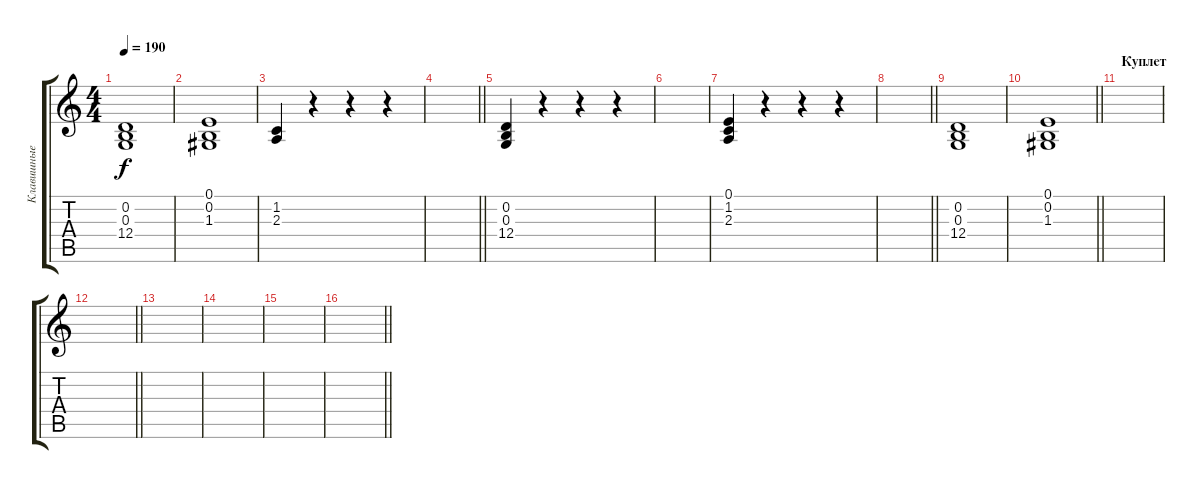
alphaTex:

\track ("Клавишные (Сэмпл Скрипки)" "Клавишные ") {instrument tremolostrings}
\staff {score tabs}
\tuning (E4 B3 G3 D3 A2 E2) {hide}
\ts (4 4)
\tempo 190
\clef g2
\ks c
(0.2 0.3 12.4).1{dy f} |
(0.1 0.2 1.3).1 |
(1.2 2.3).4 r.4 r.4 r.4 |
\barLineRight lightlight
|
(0.2 0.3 12.4).4 r.4 r.4 r.4 |
|
(0.1 1.2 2.3).4 r.4 r.4 r.4 |
\barLineRight lightlight
|
(0.2 0.3 12.4).1 |
\barLineRight lightlight
(0.1 0.2 1.3).1 |
\section ("" "Куплет")
|
\barLineRight lightlight
|
|
|
|
\barLineRight lightlight
